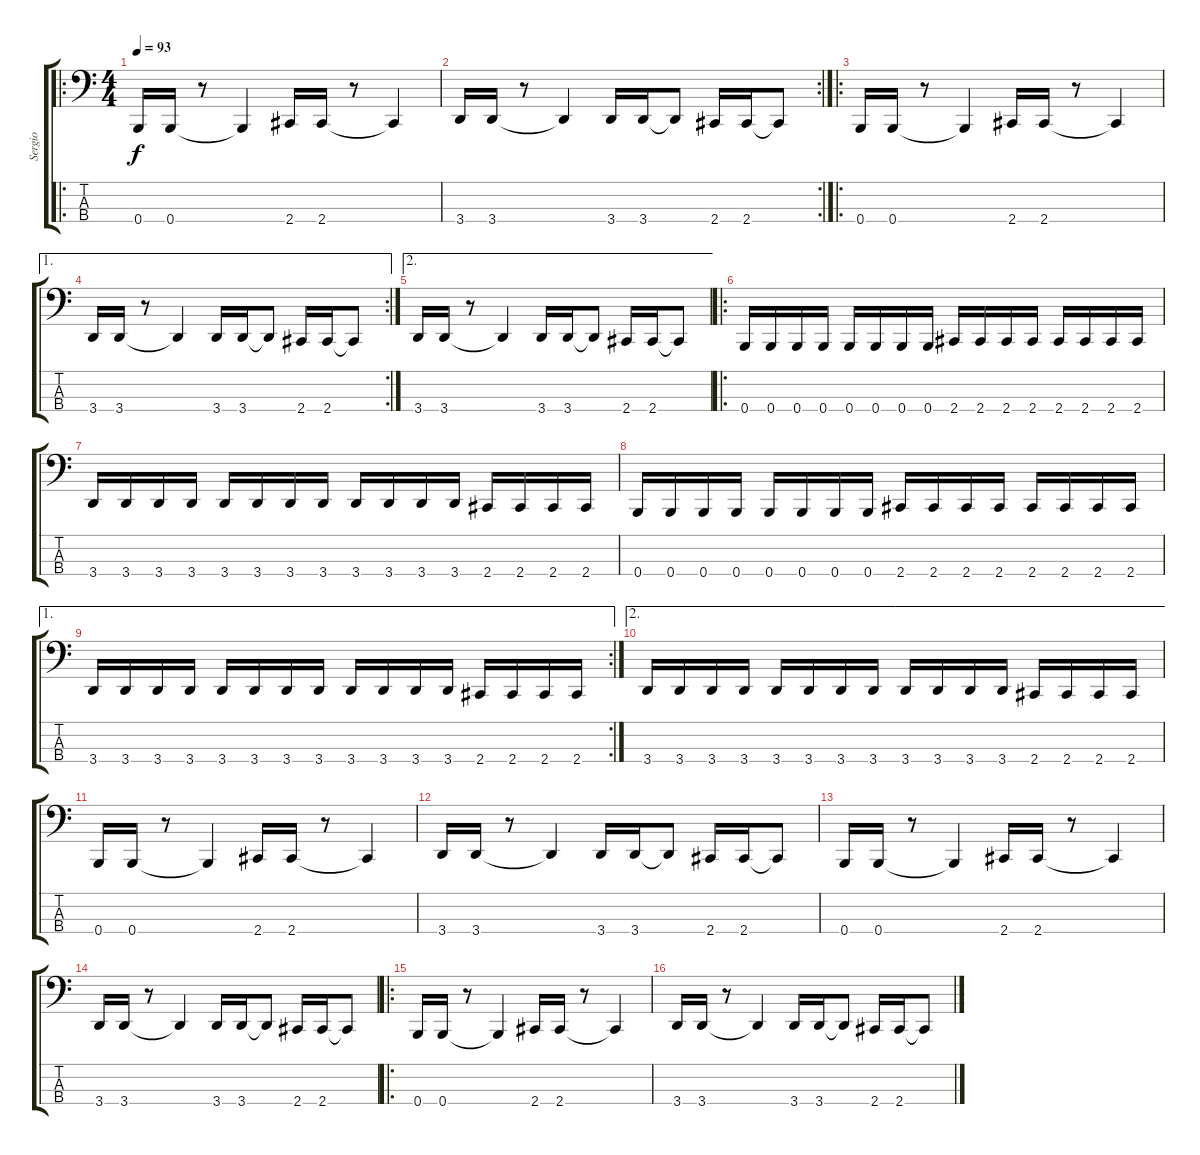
\track ("Sergio" "Sergio") {instrument electricbassfinger}
\staff {score tabs}
\tuning (E2 B1 Gb1 B0) {hide}
\ro
\ts (4 4)
\tempo 93
\clef f4
\ks c
0.4.16{dy f} 0.4.16 r.8 0.4{t}.4 2.4.16 2.4.16 r.8 2.4{t}.4 |
\rc 2
3.4.16 3.4.16 r.8 3.4{t}.4 3.4.16 3.4.16 3.4{t}.8 2.4.16 2.4.16 2.4{t}.8 |
\ro
0.4.16 0.4.16 r.8 0.4{t}.4 2.4.16 2.4.16 r.8 2.4{t}.4 |
\ae 1
\rc 2
3.4.16 3.4.16 r.8 3.4{t}.4 3.4.16 3.4.16 3.4{t}.8 2.4.16 2.4.16 2.4{t}.8 |
\ae 2
3.4.16 3.4.16 r.8 3.4{t}.4 3.4.16 3.4.16 3.4{t}.8 2.4.16 2.4.16 2.4{t}.8 |
\ro
0.4.16 0.4.16 0.4.16 0.4.16 0.4.16 0.4.16 0.4.16 0.4.16 2.4.16 2.4.16 2.4.16 2.4.16 2.4.16 2.4.16 2.4.16 2.4.16 |
3.4.16 3.4.16 3.4.16 3.4.16 3.4.16 3.4.16 3.4.16 3.4.16 3.4.16 3.4.16 3.4.16 3.4.16 2.4.16 2.4.16 2.4.16 2.4.16 |
0.4.16 0.4.16 0.4.16 0.4.16 0.4.16 0.4.16 0.4.16 0.4.16 2.4.16 2.4.16 2.4.16 2.4.16 2.4.16 2.4.16 2.4.16 2.4.16 |
\ae 1
\rc 2
3.4.16 3.4.16 3.4.16 3.4.16 3.4.16 3.4.16 3.4.16 3.4.16 3.4.16 3.4.16 3.4.16 3.4.16 2.4.16 2.4.16 2.4.16 2.4.16 |
\ae 2
3.4.16 3.4.16 3.4.16 3.4.16 3.4.16 3.4.16 3.4.16 3.4.16 3.4.16 3.4.16 3.4.16 3.4.16 2.4.16 2.4.16 2.4.16 2.4.16 |
0.4.16 0.4.16 r.8 0.4{t}.4 2.4.16 2.4.16 r.8 2.4{t}.4 |
3.4.16 3.4.16 r.8 3.4{t}.4 3.4.16 3.4.16 3.4{t}.8 2.4.16 2.4.16 2.4{t}.8 |
0.4.16 0.4.16 r.8 0.4{t}.4 2.4.16 2.4.16 r.8 2.4{t}.4 |
3.4.16 3.4.16 r.8 3.4{t}.4 3.4.16 3.4.16 3.4{t}.8 2.4.16 2.4.16 2.4{t}.8 |
\ro
0.4.16 0.4.16 r.8 0.4{t}.4 2.4.16 2.4.16 r.8 2.4{t}.4 |
3.4.16 3.4.16 r.8 3.4{t}.4 3.4.16 3.4.16 3.4{t}.8 2.4.16 2.4.16 2.4{t}.8
